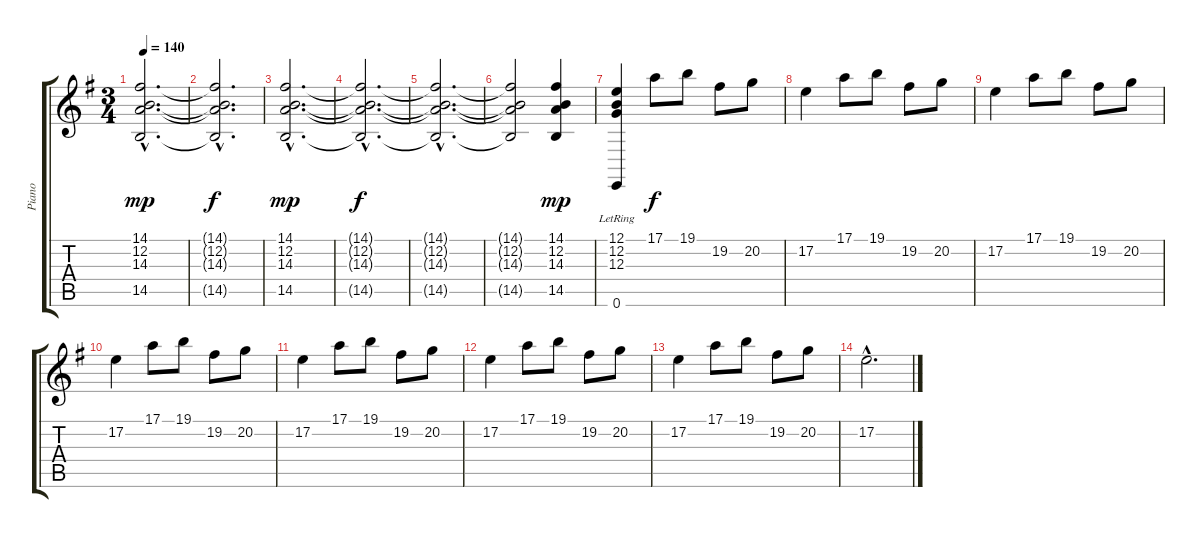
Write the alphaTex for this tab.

\track ("Piano" "Piano") {instrument acousticgrandpiano}
\staff {score tabs}
\tuning (E4 B3 G3 D3 A2 E2) {hide}
\ts (3 4)
\tempo 140
\clef g2
\ks g
(14.1{hac} 12.2{hac} 14.3{hac} 14.5{hac}).2{d dy mp} |
(14.1{hac t} 12.2{hac t} 14.3{hac t} 14.5{hac t}).2{d dy f} |
(14.1{hac} 12.2{hac} 14.3{hac} 14.5{hac}).2{d dy mp} |
(14.1{hac t} 12.2{hac t} 14.3{hac t} 14.5{hac t}).2{d dy f} |
(14.1{hac t} 12.2{hac t} 14.3{hac t} 14.5{hac t}).2{d} |
(14.1{t} 12.2{t} 14.3{t} 14.5{t}).2 (14.1 12.2 14.3 14.5).4{dy mp} |
(12.1 12.2 12.3 0.6{lr}).4{volume 5} 17.1.8{dy f} 19.1.8 19.2.8 20.2.8 |
17.2.4 17.1.8 19.1.8 19.2.8 20.2.8 |
17.2.4 17.1.8 19.1.8 19.2.8 20.2.8 |
17.2.4 17.1.8 19.1.8 19.2.8 20.2.8 |
17.2.4 17.1.8 19.1.8 19.2.8 20.2.8 |
17.2.4 17.1.8 19.1.8 19.2.8 20.2.8 |
17.2.4 17.1.8 19.1.8 19.2.8 20.2.8 |
17.2{hac}.2{d}
